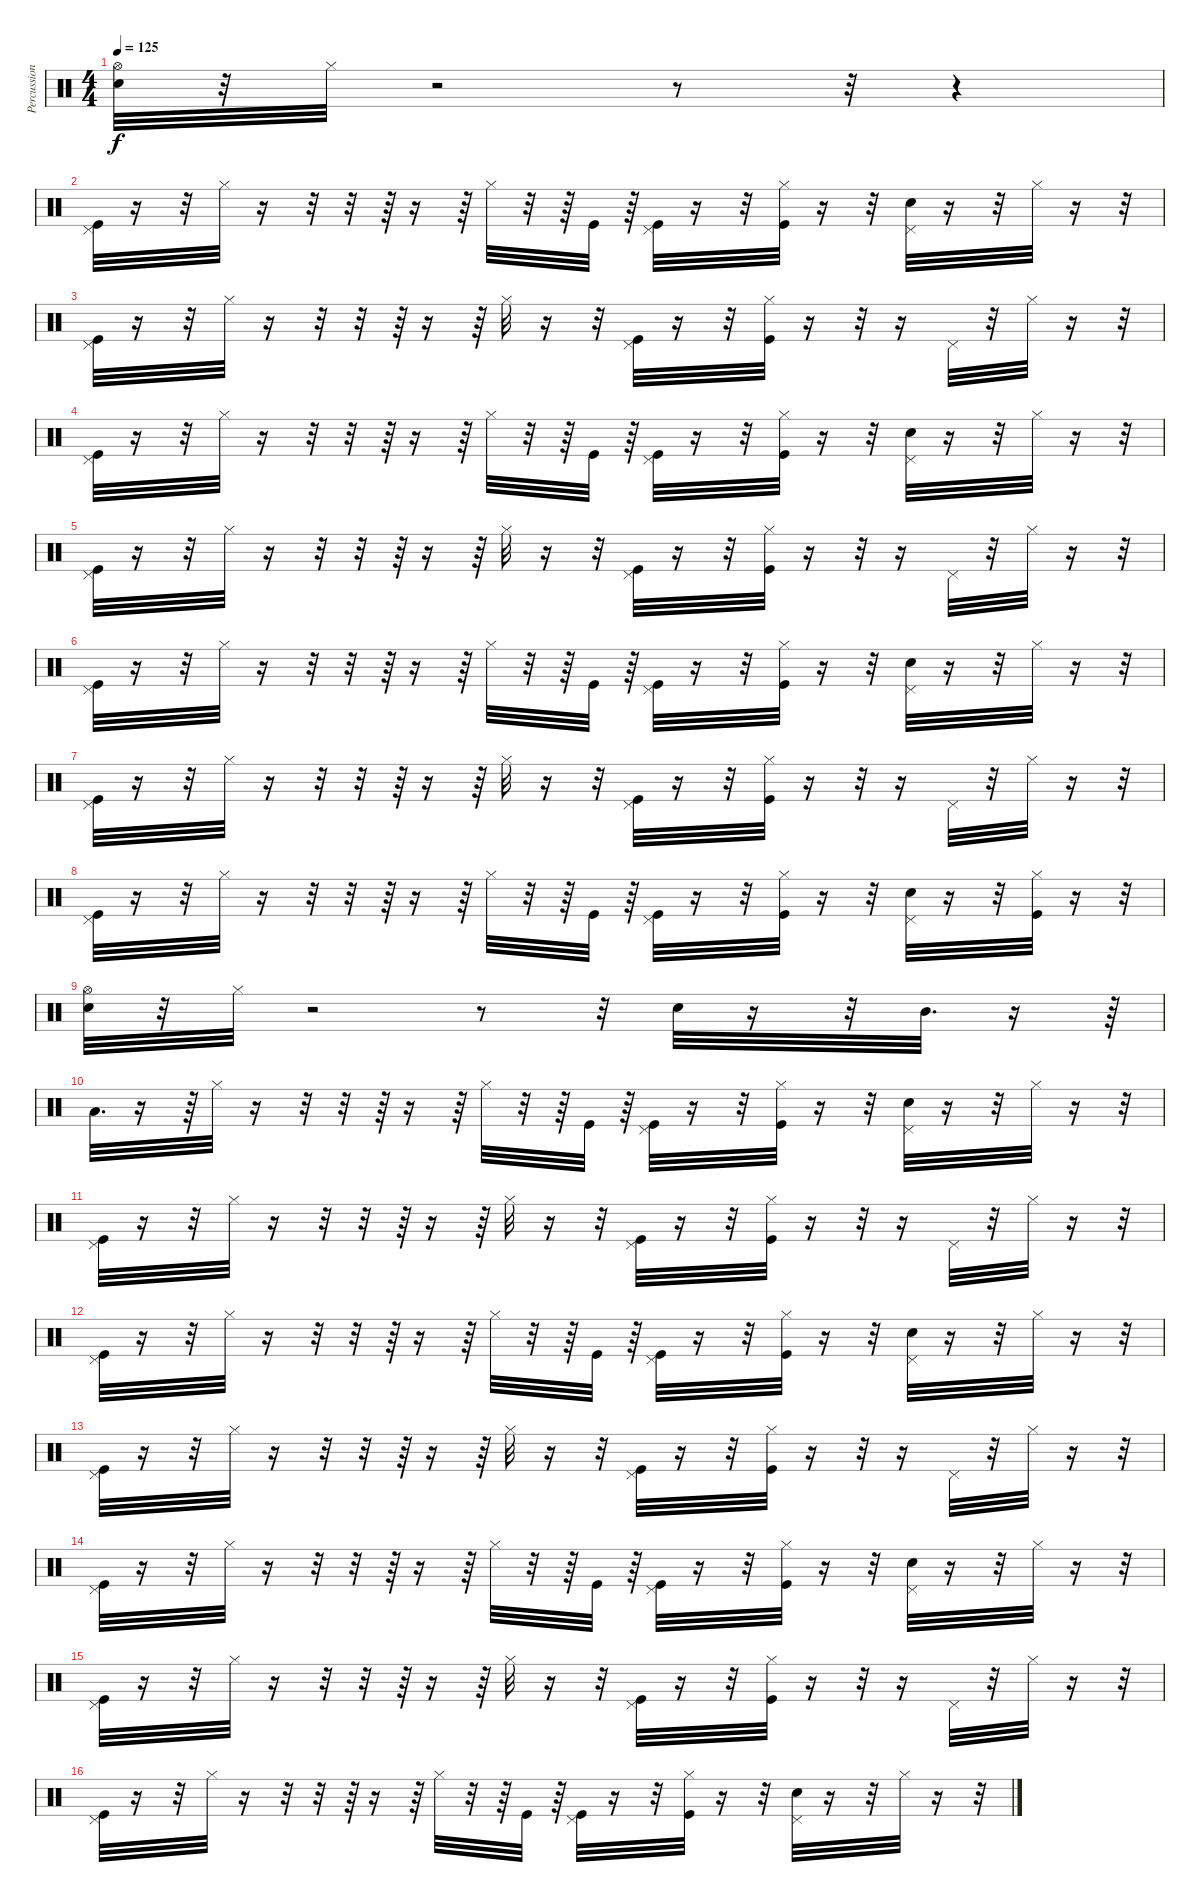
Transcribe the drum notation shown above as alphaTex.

\track ("Percussion" "Percussion") {instrument percussion}
\staff {score}
\articulation defaults
\ts (4 4)
\tempo 125
\clef neutral
\ks c
("Hi-Hat (open)" "Snare (hit) 2").32{dy f} r.32 "Hi-Hat (closed)".32 r.2 r.8 r.32 r.4 |
("Pedal Hi-Hat (hit)" "Kick (hit)").32 r.16 r.32 "Hi-Hat (closed)".32 r.16 r.32 r.32 r.64 r.16 r.64 "Hi-Hat (closed)".32 r.32 r.64 "Kick (hit)".32 r.64 ("Kick (hit)" "Pedal Hi-Hat (hit)").32 r.16 r.32 ("Kick (hit)" "Hi-Hat (closed)").32 r.16 r.32 ("Snare (hit) 2" "Pedal Hi-Hat (hit)").32 r.16 r.32 "Hi-Hat (closed)".32 r.16 r.32 |
("Pedal Hi-Hat (hit)" "Kick (hit)").32 r.16 r.32 "Hi-Hat (closed)".32 r.16 r.32 r.32 r.64 r.16 r.64 "Hi-Hat (closed)".32 r.16 r.32 ("Kick (hit)" "Pedal Hi-Hat (hit)").32 r.16 r.32 ("Kick (hit)" "Hi-Hat (closed)").32 r.16 r.32 r.16 "Pedal Hi-Hat (hit)".32 r.32 "Hi-Hat (closed)".32 r.16 r.32 |
("Pedal Hi-Hat (hit)" "Kick (hit)").32 r.16 r.32 "Hi-Hat (closed)".32 r.16 r.32 r.32 r.64 r.16 r.64 "Hi-Hat (closed)".32 r.32 r.64 "Kick (hit)".32 r.64 ("Kick (hit)" "Pedal Hi-Hat (hit)").32 r.16 r.32 ("Kick (hit)" "Hi-Hat (closed)").32 r.16 r.32 ("Snare (hit) 2" "Pedal Hi-Hat (hit)").32 r.16 r.32 "Hi-Hat (closed)".32 r.16 r.32 |
("Pedal Hi-Hat (hit)" "Kick (hit)").32 r.16 r.32 "Hi-Hat (closed)".32 r.16 r.32 r.32 r.64 r.16 r.64 "Hi-Hat (closed)".32 r.16 r.32 ("Kick (hit)" "Pedal Hi-Hat (hit)").32 r.16 r.32 ("Kick (hit)" "Hi-Hat (closed)").32 r.16 r.32 r.16 "Pedal Hi-Hat (hit)".32 r.32 "Hi-Hat (closed)".32 r.16 r.32 |
("Pedal Hi-Hat (hit)" "Kick (hit)").32 r.16 r.32 "Hi-Hat (closed)".32 r.16 r.32 r.32 r.64 r.16 r.64 "Hi-Hat (closed)".32 r.32 r.64 "Kick (hit)".32 r.64 ("Kick (hit)" "Pedal Hi-Hat (hit)").32 r.16 r.32 ("Kick (hit)" "Hi-Hat (closed)").32 r.16 r.32 ("Snare (hit) 2" "Pedal Hi-Hat (hit)").32 r.16 r.32 "Hi-Hat (closed)".32 r.16 r.32 |
("Pedal Hi-Hat (hit)" "Kick (hit)").32 r.16 r.32 "Hi-Hat (closed)".32 r.16 r.32 r.32 r.64 r.16 r.64 "Hi-Hat (closed)".32 r.16 r.32 ("Kick (hit)" "Pedal Hi-Hat (hit)").32 r.16 r.32 ("Kick (hit)" "Hi-Hat (closed)").32 r.16 r.32 r.16 "Pedal Hi-Hat (hit)".32 r.32 "Hi-Hat (closed)".32 r.16 r.32 |
("Pedal Hi-Hat (hit)" "Kick (hit)").32 r.16 r.32 "Hi-Hat (closed)".32 r.16 r.32 r.32 r.64 r.16 r.64 "Hi-Hat (closed)".32 r.32 r.64 "Kick (hit)".32 r.64 ("Kick (hit)" "Pedal Hi-Hat (hit)").32 r.16 r.32 ("Kick (hit)" "Hi-Hat (closed)").32 r.16 r.32 ("Snare (hit) 2" "Pedal Hi-Hat (hit)").32 r.16 r.32 ("Kick (hit)" "Hi-Hat (closed)").32 r.16 r.32 |
("Hi-Hat (open)" "Snare (hit) 2").32 r.32 "Hi-Hat (closed)".32 r.2 r.8 r.32 "Snare (hit) 2".32 r.16 r.32 "Mid Tom (hit)".32{d} r.16 r.64 |
"Low Tom (hit)".32{d} r.16 r.64 "Hi-Hat (closed)".32 r.16 r.32 r.32 r.64 r.16 r.64 "Hi-Hat (closed)".32 r.32 r.64 "Kick (hit)".32 r.64 ("Kick (hit)" "Pedal Hi-Hat (hit)").32 r.16 r.32 ("Kick (hit)" "Hi-Hat (closed)").32 r.16 r.32 ("Snare (hit) 2" "Pedal Hi-Hat (hit)").32 r.16 r.32 "Hi-Hat (closed)".32 r.16 r.32 |
("Pedal Hi-Hat (hit)" "Kick (hit)").32 r.16 r.32 "Hi-Hat (closed)".32 r.16 r.32 r.32 r.64 r.16 r.64 "Hi-Hat (closed)".32 r.16 r.32 ("Kick (hit)" "Pedal Hi-Hat (hit)").32 r.16 r.32 ("Kick (hit)" "Hi-Hat (closed)").32 r.16 r.32 r.16 "Pedal Hi-Hat (hit)".32 r.32 "Hi-Hat (closed)".32 r.16 r.32 |
("Pedal Hi-Hat (hit)" "Kick (hit)").32 r.16 r.32 "Hi-Hat (closed)".32 r.16 r.32 r.32 r.64 r.16 r.64 "Hi-Hat (closed)".32 r.32 r.64 "Kick (hit)".32 r.64 ("Kick (hit)" "Pedal Hi-Hat (hit)").32 r.16 r.32 ("Kick (hit)" "Hi-Hat (closed)").32 r.16 r.32 ("Snare (hit) 2" "Pedal Hi-Hat (hit)").32 r.16 r.32 "Hi-Hat (closed)".32 r.16 r.32 |
("Pedal Hi-Hat (hit)" "Kick (hit)").32 r.16 r.32 "Hi-Hat (closed)".32 r.16 r.32 r.32 r.64 r.16 r.64 "Hi-Hat (closed)".32 r.16 r.32 ("Kick (hit)" "Pedal Hi-Hat (hit)").32 r.16 r.32 ("Kick (hit)" "Hi-Hat (closed)").32 r.16 r.32 r.16 "Pedal Hi-Hat (hit)".32 r.32 "Hi-Hat (closed)".32 r.16 r.32 |
("Pedal Hi-Hat (hit)" "Kick (hit)").32 r.16 r.32 "Hi-Hat (closed)".32 r.16 r.32 r.32 r.64 r.16 r.64 "Hi-Hat (closed)".32 r.32 r.64 "Kick (hit)".32 r.64 ("Kick (hit)" "Pedal Hi-Hat (hit)").32 r.16 r.32 ("Kick (hit)" "Hi-Hat (closed)").32 r.16 r.32 ("Snare (hit) 2" "Pedal Hi-Hat (hit)").32 r.16 r.32 "Hi-Hat (closed)".32 r.16 r.32 |
("Pedal Hi-Hat (hit)" "Kick (hit)").32 r.16 r.32 "Hi-Hat (closed)".32 r.16 r.32 r.32 r.64 r.16 r.64 "Hi-Hat (closed)".32 r.16 r.32 ("Kick (hit)" "Pedal Hi-Hat (hit)").32 r.16 r.32 ("Kick (hit)" "Hi-Hat (closed)").32 r.16 r.32 r.16 "Pedal Hi-Hat (hit)".32 r.32 "Hi-Hat (closed)".32 r.16 r.32 |
("Pedal Hi-Hat (hit)" "Kick (hit)").32 r.16 r.32 "Hi-Hat (closed)".32 r.16 r.32 r.32 r.64 r.16 r.64 "Hi-Hat (closed)".32 r.32 r.64 "Kick (hit)".32 r.64 ("Kick (hit)" "Pedal Hi-Hat (hit)").32 r.16 r.32 ("Kick (hit)" "Hi-Hat (closed)").32 r.16 r.32 ("Snare (hit) 2" "Pedal Hi-Hat (hit)").32 r.16 r.32 "Hi-Hat (closed)".32 r.16 r.32
